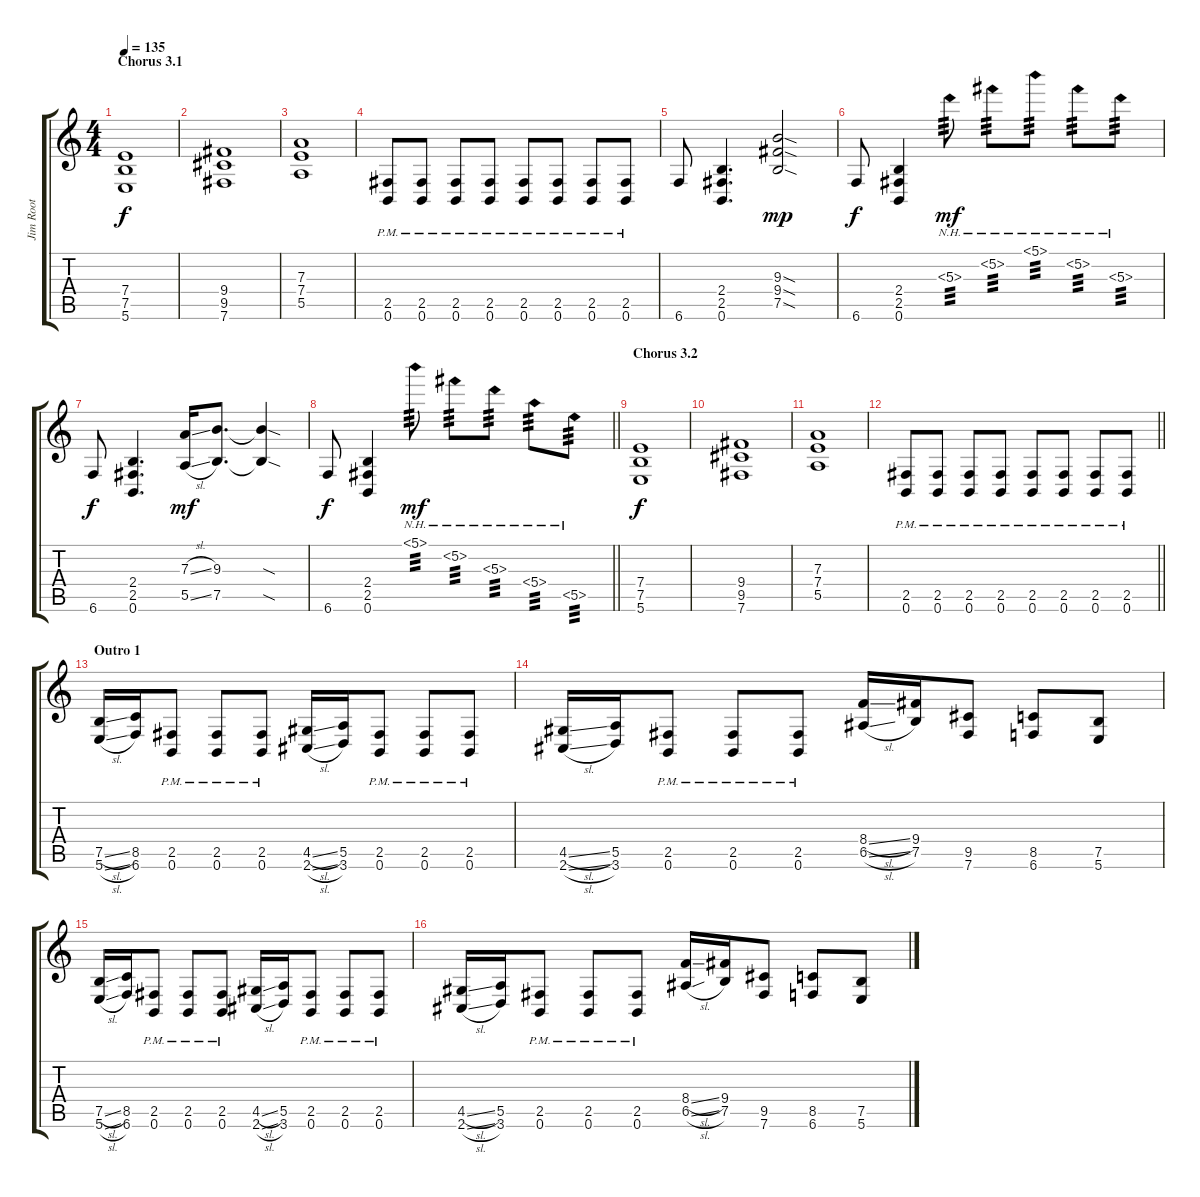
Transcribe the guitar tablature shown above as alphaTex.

\track ("Jim Root" "Jim Root") {instrument distortionguitar}
\staff {score tabs}
\tuning (B3 Gb3 D3 A2 E2 B1) {hide}
\ts (4 4)
\section ("" "Chorus 3.1")
\tempo 135
\clef g2
\ks c
(7.4 7.5 5.6).1{dy f} |
(9.4 9.5 7.6).1 |
(7.3 7.4 5.5).1 |
(2.5{pm} 0.6{pm}).8 (2.5{pm} 0.6{pm}).8 (2.5{pm} 0.6{pm}).8 (2.5{pm} 0.6{pm}).8 (2.5{pm} 0.6{pm}).8 (2.5{pm} 0.6{pm}).8 (2.5{pm} 0.6{pm}).8 (2.5{pm} 0.6{pm}).8 |
6.6.8 (2.4 2.5 0.6).4{d} (9.3{sod} 9.4{sod} 7.5{sod}).2{dy mp} |
6.6.8{dy f} (2.4 2.5 0.6).4 5.3{nh}.8{tp 3 dy mf} 5.2{nh}.8{tp 3} 5.1{nh}.8{tp 3} 5.2{nh}.8{tp 3} 5.3{nh}.8{tp 3} |
6.6.8{dy f} (2.4 2.5 0.6).4{d} (7.3{sl} 5.5{sl}).16{dy mf} (9.3 7.5).8{d} (9.3{sod t} 7.5{sod t}).4 |
\barLineRight lightlight
6.6.8{dy f} (2.4 2.5 0.6).4 5.1{nh}.8{tp 3 dy mf} 5.2{nh}.8{tp 3} 5.3{nh}.8{tp 3} 5.4{nh}.8{tp 3} 5.5{nh}.8{tp 3} |
\section ("" "Chorus 3.2")
(7.4 7.5 5.6).1{dy f} |
(9.4 9.5 7.6).1 |
(7.3 7.4 5.5).1 |
\barLineRight lightlight
(2.5{pm} 0.6{pm}).8 (2.5{pm} 0.6{pm}).8 (2.5{pm} 0.6{pm}).8 (2.5{pm} 0.6{pm}).8 (2.5{pm} 0.6{pm}).8 (2.5{pm} 0.6{pm}).8 (2.5{pm} 0.6{pm}).8 (2.5{pm} 0.6{pm}).8 |
\section ("" "Outro 1")
(7.5{sl} 5.6{sl}).16 (8.5 6.6).16 (2.5{pm} 0.6{pm}).8 (2.5{pm} 0.6{pm}).8 (2.5{pm} 0.6{pm}).8 (4.5{sl} 2.6{sl}).16 (5.5 3.6).16 (2.5{pm} 0.6{pm}).8 (2.5{pm} 0.6{pm}).8 (2.5{pm} 0.6{pm}).8 |
(4.5{sl} 2.6{sl}).16 (5.5 3.6).16 (2.5{pm} 0.6{pm}).8 (2.5{pm} 0.6{pm}).8 (2.5{pm} 0.6{pm}).8 (8.4{sl} 6.5{sl}).16 (9.4 7.5).16 (9.5 7.6).8 (8.5 6.6).8 (7.5 5.6).8 |
(7.5{sl} 5.6{sl}).16 (8.5 6.6).16 (2.5{pm} 0.6{pm}).8 (2.5{pm} 0.6{pm}).8 (2.5{pm} 0.6{pm}).8 (4.5{sl} 2.6{sl}).16 (5.5 3.6).16 (2.5{pm} 0.6{pm}).8 (2.5{pm} 0.6{pm}).8 (2.5{pm} 0.6{pm}).8 |
(4.5{sl} 2.6{sl}).16 (5.5 3.6).16 (2.5{pm} 0.6{pm}).8 (2.5{pm} 0.6{pm}).8 (2.5{pm} 0.6{pm}).8 (8.4{sl} 6.5{sl}).16 (9.4 7.5).16 (9.5 7.6).8 (8.5 6.6).8 (7.5 5.6).8
